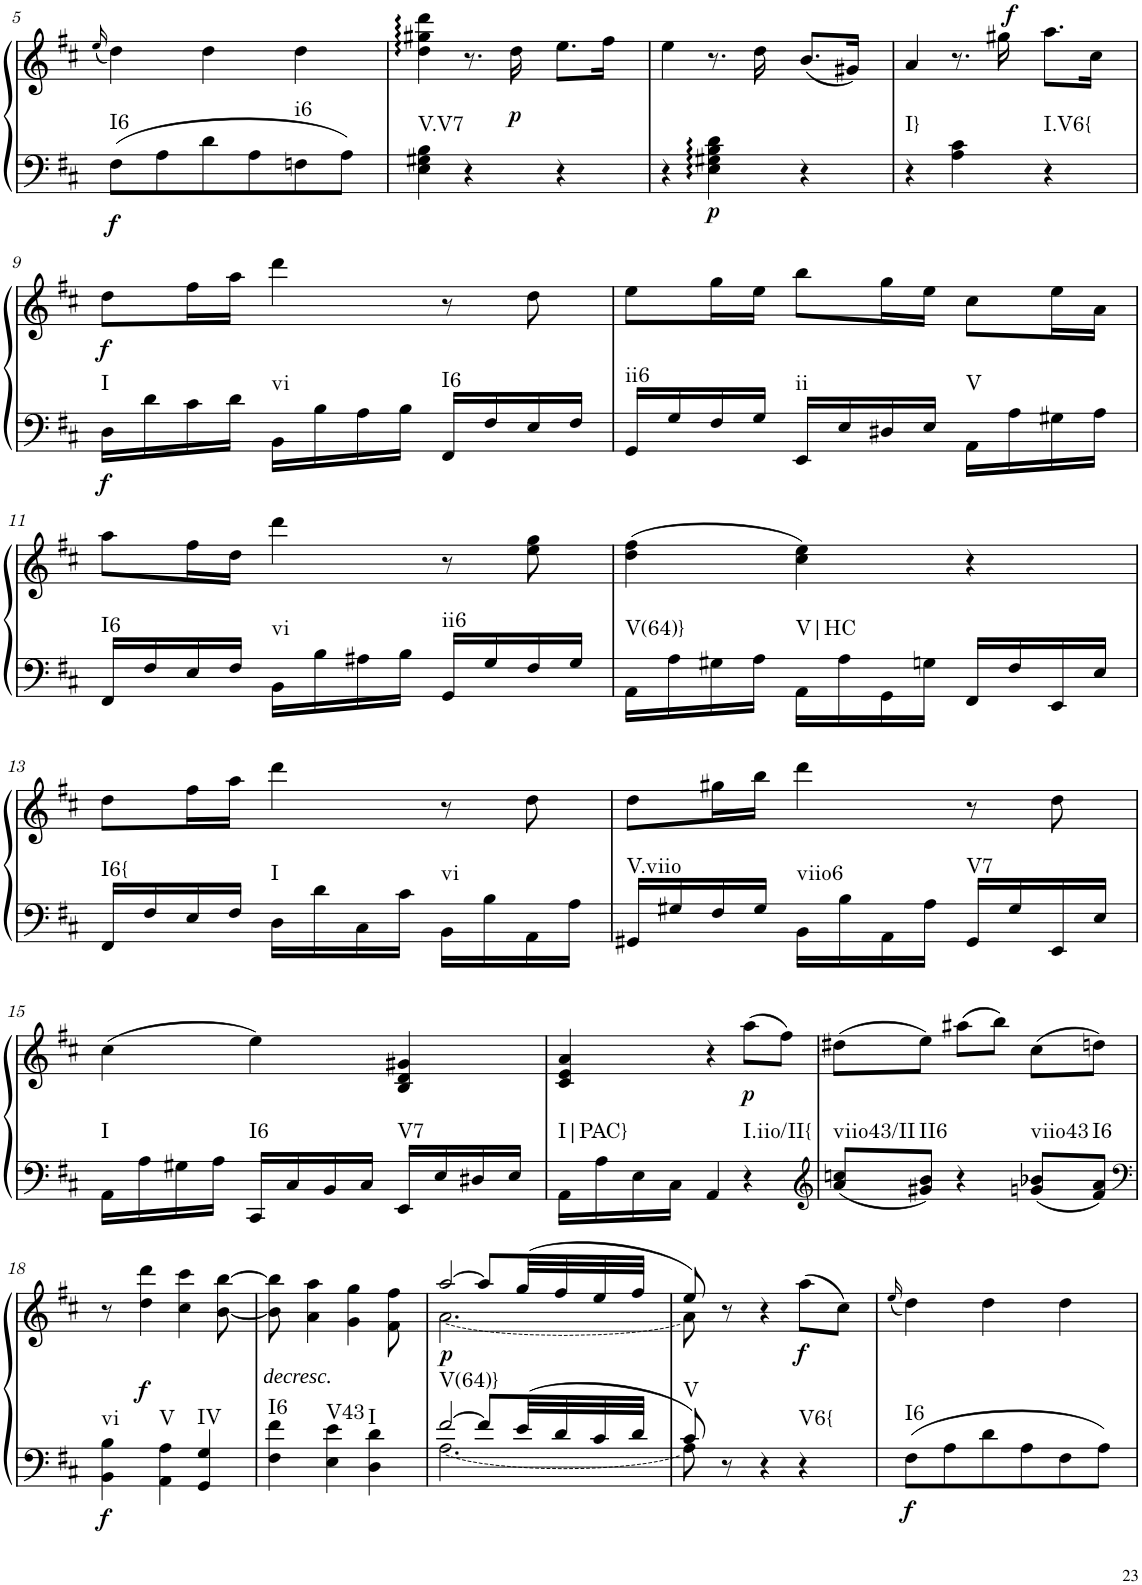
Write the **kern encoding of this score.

**kern	**kern	**dynam	**harte
*part1	*part1	*part1	*part1
*staff2	*staff1	*staff1/2	*
*I"unbenannt2	*	*	*
!!LO:PB:g=z
*clefF4	*clefG2	*	*
*k[f#c#]	*k[f#c#]	*	*
*M3/4	*M3/4	*	*
=5	=5	=5	=5
.	(16qee/	.	.
!	!	!LO:DY:b=2	!LO:H:kt=I6
8F#\L	4dd\)	f	N
8A\	.	.	.
8d\	4dd\	.	.
8A\	.	.	.
!	!	!	!LO:H:kt=i6
8Fn\	4dd\	.	N
8A\J	.	.	.
=6	=6	=6	=6
!	!	!	!LO:H:kt=V.V7
4E\ 4G#X\ 4B\	4dd\ 4gg#X\ 4ddd\	.	N
4r	8.r	.	.
!	!	!LO:DY:b	!
.	16dd\	p	.
4r	8.ee\L	.	.
.	16ff#\Jk	.	.
=7	=7	=7	=7
4r	4ee\	.	.
!	!	!LO:DY:b=2	!
4E\ 4G#X\ 4B\ 4d\	8.r	p	.
.	16dd\	.	.
4r	(8.b/L	.	.
.	16g#X/Jk)	.	.
=8	=8	=8	=8
!	!	!	!LO:H:kt=I}
4r	4a/	.	N
4A\ 4c#\	8.r	.	.
!	!	!LO:DY:a	!
.	16gg#X\	f	.
!	!	!	!LO:H:kt=I.V6{
4r	8.aa\L	.	N
.	16cc#\Jk	.	.
!!LO:LB:g=z
=9	=9	=9	=9
!	!	!LO:DY:b=2	!
!	!	!LO:DY:n=1:b	!LO:H:kt=I
16D\LL	8dd\L	f f	N
16d\	.	.	.
16c#\	16ff#\L	.	.
16d\JJ	16aa\JJ	.	.
!	!	!	!LO:H:kt=vi
16BB\LL	4ddd\	.	N
16B\	.	.	.
16A\	.	.	.
16B\JJ	.	.	.
!	!	!	!LO:H:kt=I6
16FF#/LL	8r	.	N
16F#/	.	.	.
16E/	8dd\	.	.
16F#/JJ	.	.	.
=10	=10	=10	=10
!	!	!	!LO:H:kt=ii6
16GG/LL	8ee\L	.	N
16G/	.	.	.
16F#/	16gg\L	.	.
16G/JJ	16ee\JJ	.	.
!	!	!	!LO:H:kt=ii
16EE/LL	8bb\L	.	N
16E/	.	.	.
16D#X/	16gg\L	.	.
16E/JJ	16ee\JJ	.	.
!	!	!	!LO:H:kt=V
16AA\LL	8cc#\L	.	N
16A\	.	.	.
16G#X\	16ee\L	.	.
16A\JJ	16a\JJ	.	.
!!LO:LB:g=z
=11	=11	=11	=11
!	!	!	!LO:H:kt=I6
16FF#/LL	8aa\L	.	N
16F#/	.	.	.
16E/	16ff#\L	.	.
16F#/JJ	16dd\JJ	.	.
!	!	!	!LO:H:kt=vi
16BB\LL	4ddd\	.	N
16B\	.	.	.
16A#X\	.	.	.
16B\JJ	.	.	.
!	!	!	!LO:H:kt=ii6
16GG/LL	8r	.	N
16G/	.	.	.
16F#/	8ee\ 8gg\	.	.
16G/JJ	.	.	.
=12	=12	=12	=12
!	!	!	!LO:H:kt=V(64)}
16AA\LL	(4dd\ 4ff#\	.	N
16A\	.	.	.
16G#X\	.	.	.
16A\JJ	.	.	.
!	!	!	!LO:H:kt=V|HC
16AA\LL	4cc#\ 4ee\)	.	N
16A\	.	.	.
16GG\	.	.	.
16Gn\JJ	.	.	.
16FF#/LL	4r	.	.
16F#/	.	.	.
16EE/	.	.	.
16E/JJ	.	.	.
!!LO:LB:g=z
=13	=13	=13	=13
!	!	!	!LO:H:kt=I6{
16FF#/LL	8dd\L	.	N
16F#/	.	.	.
16E/	16ff#\L	.	.
16F#/JJ	16aa\JJ	.	.
!	!	!	!LO:H:kt=I
16D\LL	4ddd\	.	N
16d\	.	.	.
16C#\	.	.	.
16c#\JJ	.	.	.
!	!	!	!LO:H:kt=vi
16BB\LL	8r	.	N
16B\	.	.	.
16AA\	8dd\	.	.
16A\JJ	.	.	.
=14	=14	=14	=14
!	!	!	!LO:H:kt=V.viio
16GG#X/LL	8dd\L	.	N
16G#X/	.	.	.
16F#/	16gg#X\L	.	.
16G#/JJ	16bb\JJ	.	.
!	!	!	!LO:H:kt=viio6
16BB\LL	4ddd\	.	N
16B\	.	.	.
16AA\	.	.	.
16A\JJ	.	.	.
!	!	!	!LO:H:kt=V7
16GG#/LL	8r	.	N
16G#/	.	.	.
16EE/	8dd\	.	.
16E/JJ	.	.	.
!!LO:LB:g=z
=15	=15	=15	=15
!	!	!	!LO:H:kt=I
16AA\LL	(4cc#\	.	N
16A\	.	.	.
16G#X\	.	.	.
16A\JJ	.	.	.
!	!	!	!LO:H:kt=I6
16CC#/LL	4ee\)	.	N
16C#/	.	.	.
16BB/	.	.	.
16C#/JJ	.	.	.
!	!	!	!LO:H:kt=V7
16EE/LL	4B/ 4d/ 4g#X/	.	N
16E/	.	.	.
16D#X/	.	.	.
16E/JJ	.	.	.
=16	=16	=16	=16
!	!	!	!LO:H:kt=I|PAC}
16AA\LL	4c#/ 4e/ 4a/	.	N
16A\	.	.	.
16E\	.	.	.
16C#\JJ	.	.	.
4AA/	4r	.	.
!	!	!LO:DY:b	!LO:H:kt=I.iio/II{
4r	(8aa\L	p	N
.	8ff#\J)	.	.
=17	=17	=17	=17
*clefG2	*	*	*
!	!	!	!LO:H:kt=viio43/II
8a/ 8ccn/L	(8dd#X\L	.	N
!	!	!	!LO:H:kt=II6
8g#X/ 8b/J	8ee\J)	.	N
4r	(8aa#X\L	.	.
.	8bb\J)	.	.
!	!	!	!LO:H:kt=viio43
8gn/ 8b-X/L	(8cc#\L	.	N
!	!	!	!LO:H:kt=I6
8f#/ 8a/J	8ddn\J)	.	N
!!LO:LB:g=z
=18	=18	=18	=18
*clefF4	*	*	*
!	!	!LO:DY:b=2	!LO:H:kt=vi
*	*^	*	*
*	*	*^	*	*
4BB\ 4B\	8r	4ryy	2ryy	f	N
!	!	!	!	!LO:DY:b	!
.	4dd\ 4ddd\	.	.	f	.
!	!	!	!	!	!LO:H:kt=V
4AA\ 4A\	.	2ryy	.	.	N
.	4cc#\ 4ccc#\	.	.	.	.
!	!	!	!	!	!LO:H:kt=IV
4GG/ 4G/	.	.	4ryy	.	N
.	[8b\ [8bb\	.	.	.	.
=19	=19	=19	=19	=19	=19
!	!LO:TX:b:i:t=decresc.	!	!	!	!LO:H:kt=I6
4F#\ 4f#\	8b\] 8bb\]	4ryy	2ryy	.	N
.	4a\ 4aa\	.	.	.	.
!	!	!	!	!	!LO:H:kt=V43
4E\ 4e\	.	2ryy	.	.	N
.	4g\ 4gg\	.	.	.	.
!	!	!	!	!	!LO:H:kt=I
4D\ 4d\	.	.	4ryy	.	N
.	8f#\ 8ff#\	.	.	.	.
=20	=20	=20	=20	=20	=20
*^	*	*	*	*	*
!	!LO:T:dash	!	!LO:T:dash	!	!LO:DY:b	!LO:H:kt=V(64)}
*	*	*	*v	*v	*	*
[2f#/	[2.A\	[2aa/	[2.a\	p	N
8f#/L]	.	8aa/L]	.	.	.
32e/LL	.	(32gg/LL	.	.	.
32d/	.	32ff#/	.	.	.
32c#/	.	32ee/	.	.	.
32d/JJJ	.	32ff#/JJJ	.	.	.
=21	=21	=21	=21	=21	=21
!	!	!	!	!	!LO:H:kt=V
8c#/	8A\]	8ee/)	8a\]	.	N
8r	2ryy	8r	2ryy	.	.
4r	.	4r	.	.	.
!	!	!	!	!LO:DY:b	!LO:H:kt=V6{
4r	.	(>8aa\L	.	f	N
.	8ryy	8cc#\J)	8ryy	.	.
*v	*v	*	*	*	*
*	*v	*v	*	*
=22	=22	=22	=22
.	(16qee/	.	.
!	!	!LO:DY:b=2	!LO:H:kt=I6
8F#\L	4dd\)	f	N
8A\	.	.	.
8d\	4dd\	.	.
8A\	.	.	.
8F#\	4dd\	.	.
8A\J	.	.	.
=	=	=	=
*-	*-	*-	*-
